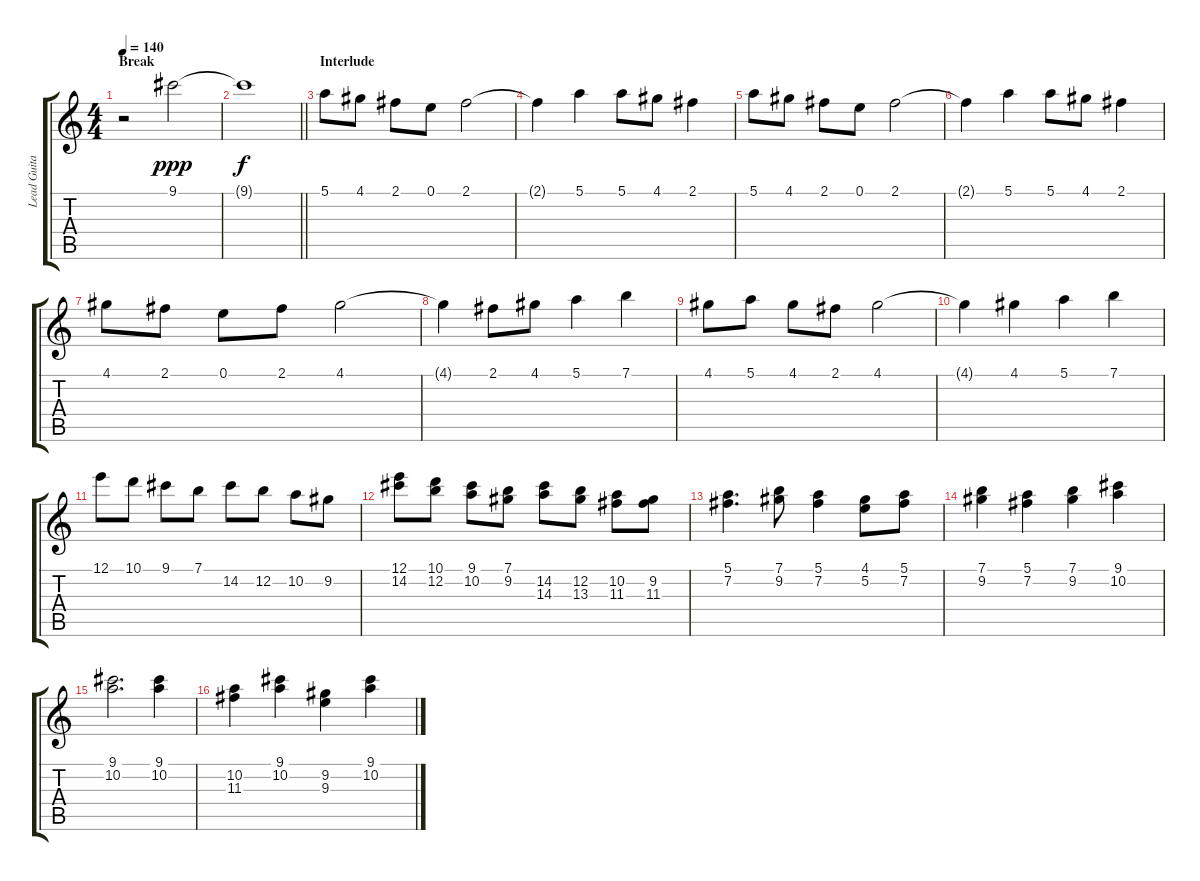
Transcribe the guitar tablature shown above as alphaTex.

\track ("Lead Guitar" "Lead Guita") {instrument distortionguitar}
\staff {score tabs}
\tuning (E4 B3 G3 D3 A2 E2) {hide}
\ts (4 4)
\section ("" "Break")
\tempo 140
\clef g2
\ks c
r.2{dy fff volume 0} 9.1.2{dy ppp volume 13} |
\barLineRight lightlight
9.1{t}.1{dy f} |
\section ("" "Interlude")
5.1.8 4.1.8 2.1.8 0.1.8 2.1.2 |
2.1{t}.4 5.1.4 5.1.8 4.1.8 2.1.4 |
5.1.8 4.1.8 2.1.8 0.1.8 2.1.2 |
2.1{t}.4 5.1.4 5.1.8 4.1.8 2.1.4 |
4.1.8 2.1.8 0.1.8 2.1.8 4.1.2 |
4.1{t}.4 2.1.8 4.1.8 5.1.4 7.1.4 |
4.1.8 5.1.8 4.1.8 2.1.8 4.1.2 |
4.1{t}.4 4.1.4 5.1.4 7.1.4 |
12.1.8 10.1.8 9.1.8 7.1.8 14.2.8 12.2.8 10.2.8 9.2.8 |
(12.1 14.2).8 (10.1 12.2).8 (9.1 10.2).8 (7.1 9.2).8 (14.2 14.3).8 (12.2 13.3).8 (10.2 11.3).8 (9.2 11.3).8 |
(5.1 7.2).4{d} (7.1 9.2).8 (5.1 7.2).4 (4.1 5.2).8 (5.1 7.2).8 |
(7.1 9.2).4 (5.1 7.2).4 (7.1 9.2).4 (9.1 10.2).4 |
(9.1 10.2).2{d} (9.1 10.2).4 |
(10.2 11.3).4 (9.1 10.2).4 (9.2 9.3).4 (9.1 10.2).4
